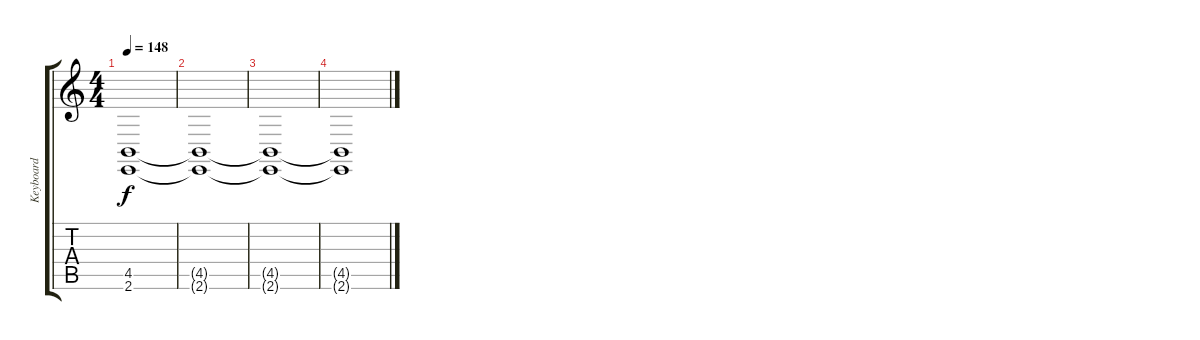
\track ("Keyboard" "Keyboard") {instrument lead1square}
\staff {score tabs}
\tuning (D4 A3 F3 C3 G2 D2) {hide}
\ts (4 4)
\tempo 148
\clef g2
\ks c
(4.5{t} 2.6{t}).1{dy f} |
(4.5{t} 2.6{t}).1{volume 0} |
(4.5{t} 2.6{t}).1 |
(4.5{t} 2.6{t}).1
